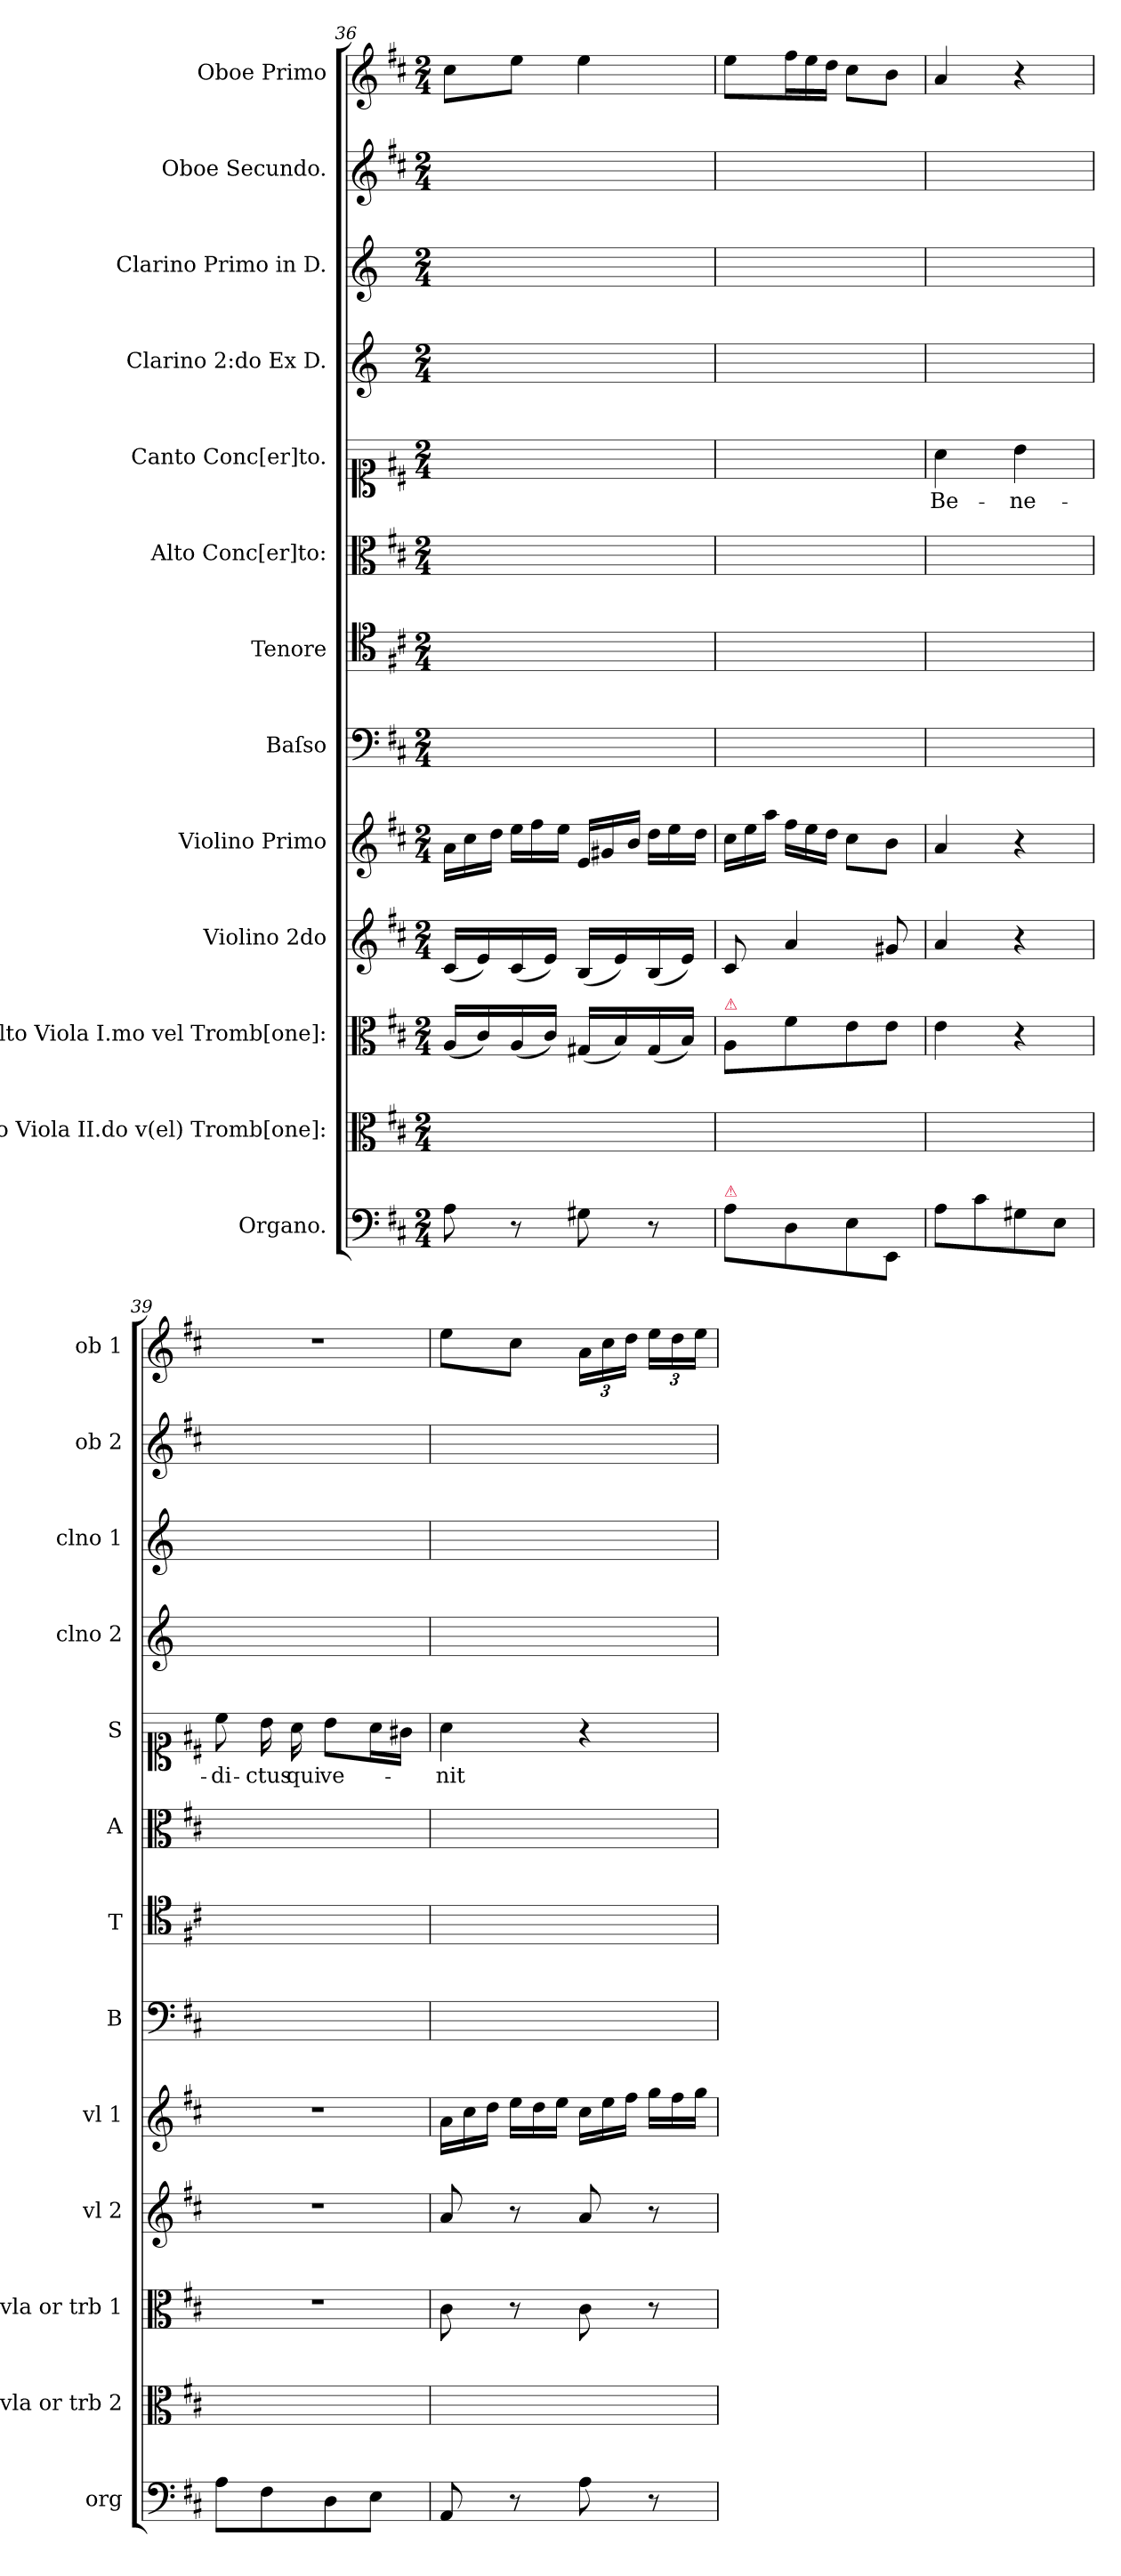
**kern	**kern	**kern	**kern	**kern	**dynam	**kern	**kern	**kern	**kern	**text	**kern	**kern	**kern	**kern
*part13	*part12	*part11	*part10	*part9	*part9	*part8	*part7	*part6	*part5	*part5	*part4	*part3	*part2	*part1
*staff13	*staff12	*staff11	*staff10	*staff9	*staff9	*staff8	*staff7	*staff6	*staff5	*staff5	*staff4	*staff3	*staff2	*staff1
*I"Organo.	*I"Alto Viola II.do v(el) Tromb[one]:	*I"Alto Viola I.mo vel Tromb[one]:	*I"Violino 2do	*I"Violino Primo	*	*I"Baſso	*I"Tenore	*I"Alto Conc[er]to:	*I"Canto Conc[er]to.	*	*I"Clarino 2:do Ex D.	*I"Clarino Primo in D.	*I"Oboe Secundo.	*I"Oboe Primo
*I'org	*I'vla or trb 2	*I'vla or trb 1	*I'vl 2	*I'vl 1	*	*I'B	*I'T	*I'A	*I'S	*	*I'clno 2	*I'clno 1	*I'ob 2	*I'ob 1
*clefF4	*clefC3	*clefC3	*clefG2	*clefG2	*	*clefF4	*clefC4	*clefC3	*clefC1	*	*clefG2	*clefG2	*clefG2	*clefG2
*	*	*	*	*	*	*	*	*	*	*	*ITrd-1c-2	*ITrd-1c-2	*	*
*k[f#c#]	*k[f#c#]	*k[f#c#]	*k[f#c#]	*k[f#c#]	*	*k[f#c#]	*k[f#c#]	*k[f#c#]	*k[f#c#]	*	*k[f#c#]	*k[f#c#]	*k[f#c#]	*k[f#c#]
*D:	*D:	*D:	*D:	*D:	*	*D:	*	*D:	*D:	*	*	*	*D:	*D:
*M2/4	*M2/4	*M2/4	*M2/4	*M2/4	*	*M2/4	*M2/4	*M2/4	*M2/4	*	*M2/4	*M2/4	*M2/4	*M2/4
*	*	*	*	*Xtuplet	*	*	*	*	*	*	*	*	*	*
=36	=36	=36	=36	=36	=36	=36	=36	=36	=36	=36	=36	=36	=36	=36
8A\	2ryy	(<16A/LL	(<16c#/LL	24a\LL	.	2ryy	2ryy	2ryy	2ryy	.	2ryy	2ryy	2ryy	8cc#\L
.	.	.	.	24cc#\	.	.	.	.	.	.	.	.	.	.
.	.	16c#/)	16e/)	.	.	.	.	.	.	.	.	.	.	.
.	.	.	.	24dd\JJ	.	.	.	.	.	.	.	.	.	.
8r	.	(<16A/	(<16c#/	24ee\LL	.	.	.	.	.	.	.	.	.	8ee\J
.	.	.	.	24ff#\	.	.	.	.	.	.	.	.	.	.
.	.	16c#/JJ)	16e/JJ)	.	.	.	.	.	.	.	.	.	.	.
.	.	.	.	24ee\JJ	.	.	.	.	.	.	.	.	.	.
8G#X\	.	(<16G#X/LL	(<16B/LL	24e/LL	.	.	.	.	.	.	.	.	.	4ee\
.	.	.	.	24g#X/	.	.	.	.	.	.	.	.	.	.
.	.	16B/)	16e/)	.	.	.	.	.	.	.	.	.	.	.
.	.	.	.	24b/JJ	.	.	.	.	.	.	.	.	.	.
8r	.	(<16G#/	(<16B/	24dd\LL	.	.	.	.	.	.	.	.	.	.
.	.	.	.	24ee\	.	.	.	.	.	.	.	.	.	.
.	.	16B/JJ)	16e/JJ)	.	.	.	.	.	.	.	.	.	.	.
.	.	.	.	24dd\JJ	.	.	.	.	.	.	.	.	.	.
=37	=37	=37	=37	=37	=37	=37	=37	=37	=37	=37	=37	=37	=37	=37
!	!	!LO:TX:a:color=crimson:t=⚠	!	!	!	!	!	!	!	!	!	!	!	!
!LO:TX:a:color=crimson:t=⚠	!	!	!	!	!	!	!	!	!	!	!	!	!	!
8A\L	2ryy	8A/L	8c#/	24cc#\LL	.	2ryy	2ryy	2ryy	2ryy	.	2ryy	2ryy	2ryy	8ee\L
.	.	.	.	24ee\	.	.	.	.	.	.	.	.	.	.
.	.	.	.	24aa\JJ	.	.	.	.	.	.	.	.	.	.
*	*	*	*	*	*	*	*	*	*	*	*	*	*	*Xtuplet
8D\	.	8f#\	4a/	24ff#\LL	.	.	.	.	.	.	.	.	.	24ff#\L
.	.	.	.	24ee\	.	.	.	.	.	.	.	.	.	24ee\
.	.	.	.	24dd\JJ	.	.	.	.	.	.	.	.	.	24dd\JJ
8E\	.	8e\	.	8cc#\L	.	.	.	.	.	.	.	.	.	8cc#\L
8EE/J	.	8e\J	8g#X/	8b\J	.	.	.	.	.	.	.	.	.	8b\J
=38	=38	=38	=38	=38	=38	=38	=38	=38	=38	=38	=38	=38	=38	=38
8A\L	2ryy	4e\	4a/	4a/	.	2ryy	2ryy	2ryy	4a\	Be-	2ryy	2ryy	2ryy	4a/
8c#\	.	.	.	.	.	.	.	.	.	.	.	.	.	.
8G#X\	.	4r	4r	4r	.	.	.	.	4b\	-ne-	.	.	.	4r
8E\J	.	.	.	.	.	.	.	.	.	.	.	.	.	.
=39	=39	=39	=39	=39	=39	=39	=39	=39	=39	=39	=39	=39	=39	=39
8A\L	2ryy	2r	2r	2r	.	2ryy	2ryy	2ryy	8cc#\	-di-	2ryy	2ryy	2ryy	2r
8F#\	.	.	.	.	.	.	.	.	16b\	-ctus	.	.	.	.
.	.	.	.	.	.	.	.	.	16a\	qui	.	.	.	.
8D\	.	.	.	.	.	.	.	.	8b\L	ve-	.	.	.	.
8E\J	.	.	.	.	.	.	.	.	16a\L	.	.	.	.	.
.	.	.	.	.	.	.	.	.	16g#X\JJ	.	.	.	.	.
=40	=40	=40	=40	=40	=40	=40	=40	=40	=40	=40	=40	=40	=40	=40
!	!	!	!	!	!LO:DY:b:rj	!	!	!	!	!	!	!	!	!
8AA/	2ryy	8c#\	8a/	24a\LL	for	2ryy	2ryy	2ryy	4a\	-nit	2ryy	2ryy	2ryy	8ee\L
.	.	.	.	24cc#\	.	.	.	.	.	.	.	.	.	.
.	.	.	.	24dd\JJ	.	.	.	.	.	.	.	.	.	.
8r	.	8r	8r	24ee\LL	.	.	.	.	.	.	.	.	.	8cc#\J
.	.	.	.	24dd\	.	.	.	.	.	.	.	.	.	.
.	.	.	.	24ee\JJ	.	.	.	.	.	.	.	.	.	.
*	*	*	*	*	*	*	*	*	*	*	*	*	*	*tuplet
8A\	.	8c#\	8a/	24cc#\LL	.	.	.	.	4r	.	.	.	.	24a\LL
.	.	.	.	24ee\	.	.	.	.	.	.	.	.	.	24cc#\
.	.	.	.	24ff#\JJ	.	.	.	.	.	.	.	.	.	24dd\JJ
8r	.	8r	8r	24gg\LL	.	.	.	.	.	.	.	.	.	24ee\LL
.	.	.	.	24ff#\	.	.	.	.	.	.	.	.	.	24dd\
.	.	.	.	24gg\JJ	.	.	.	.	.	.	.	.	.	24ee\JJ
=	=	=	=	=	=	=	=	=	=	=	=	=	=	=
*-	*-	*-	*-	*-	*-	*-	*-	*-	*-	*-	*-	*-	*-	*-
